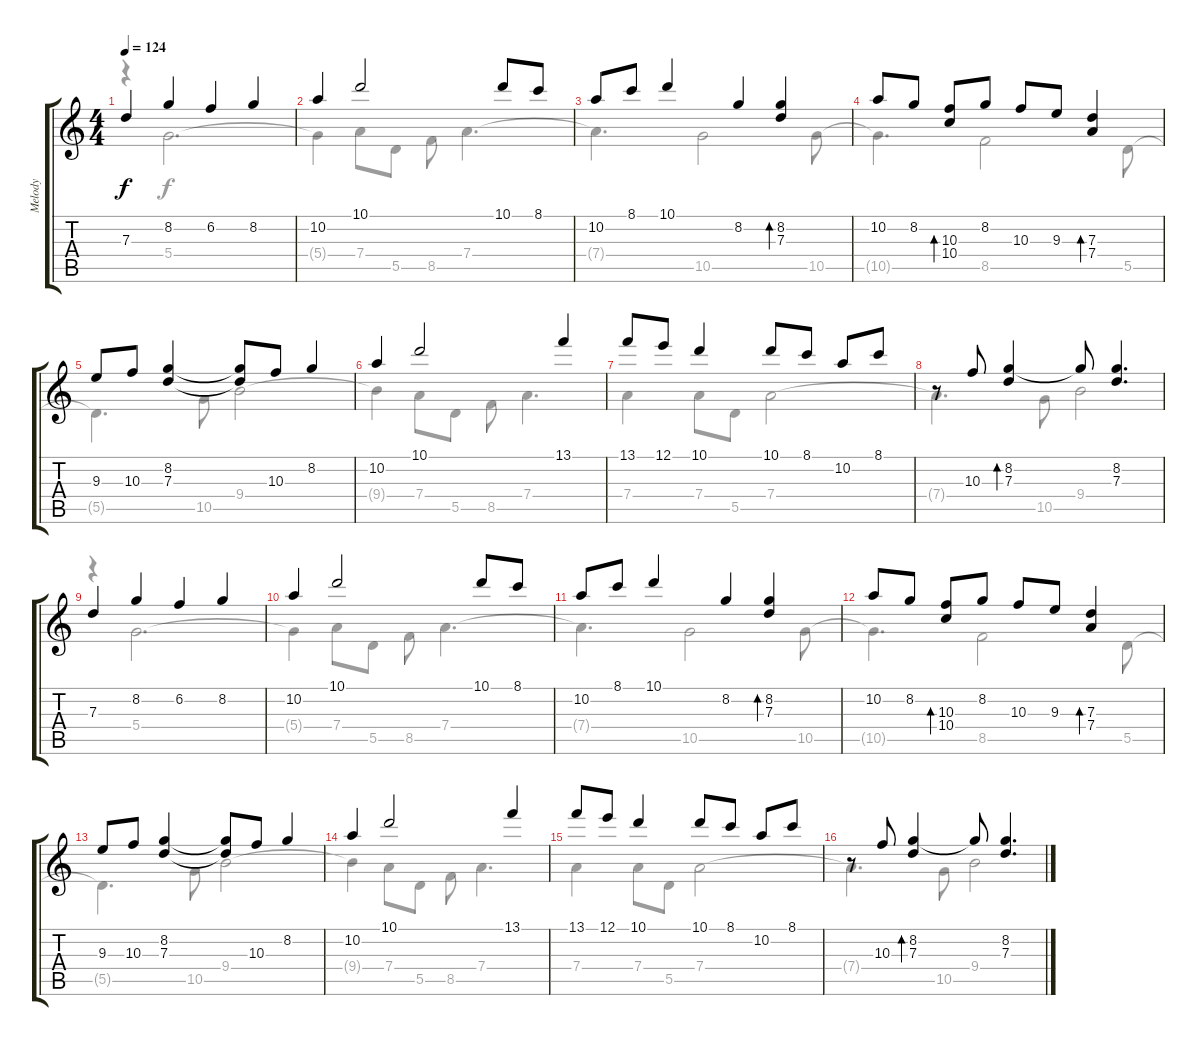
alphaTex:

\track ("Melody" "Melody") {instrument acousticguitarnylon}
\staff {score tabs}
\tuning (E4 B3 G3 D3 A2 E2) {hide}
\voice
\ts (4 4)
\tempo 124
\clef g2
\ks c
7.3.4{dy f} 8.2.4 6.2.4 8.2.4 |
10.2.4 10.1.2 10.1.8 8.1.8 |
10.2.8 8.1.8 10.1.4 8.2.4 (8.2 7.3).4{bd 480} |
10.2.8 8.2.8 (10.3 10.4).8{bd 480} 8.2.8 10.3.8 9.3.8 (7.3 7.4).4{bd 480} |
9.3.8 10.3.8 (8.2 7.3).4 (8.2{t} 7.3{t}).8 10.3.8 8.2.4 |
10.2.4 10.1.2 13.1.4 |
13.1.8 12.1.8 10.1.4 10.1.8 8.1.8 10.2.8 8.1.8 |
r.8 10.3.8 (8.2 7.3).4{bd 480} 8.2{t}.8 (8.2 7.3).4{d} |
7.3.4 8.2.4 6.2.4 8.2.4 |
10.2.4 10.1.2 10.1.8 8.1.8 |
10.2.8 8.1.8 10.1.4 8.2.4 (8.2 7.3).4{bd 480} |
10.2.8 8.2.8 (10.3 10.4).8{bd 480} 8.2.8 10.3.8 9.3.8 (7.3 7.4).4{bd 480} |
9.3.8 10.3.8 (8.2 7.3).4 (8.2{t} 7.3{t}).8 10.3.8 8.2.4 |
10.2.4 10.1.2 13.1.4 |
13.1.8 12.1.8 10.1.4 10.1.8 8.1.8 10.2.8 8.1.8 |
r.8 10.3.8 (8.2 7.3).4{bd 480} 8.2{t}.8 (8.2 7.3).4{d}
\voice
\clef g2
\ottava regular
\simile none
\ks c
r.4{dy f} 5.4.2{d} |
5.4{t}.4 7.4.8 5.5.8 8.5.8 7.4.4{d} |
7.4{t}.4{d} 10.5.2 10.5.8 |
10.5{t}.4{d} 8.5.2 5.5.8 |
5.5{t}.4{d} 10.5.8 9.4.2 |
9.4{t}.4 7.4.8 5.5.8 8.5.8 7.4.4{d} |
7.4.4 7.4.8 5.5.8 7.4.2 |
7.4{t}.4{d} 10.5.8 9.4.2 |
r.4 5.4.2{d} |
5.4{t}.4 7.4.8 5.5.8 8.5.8 7.4.4{d} |
7.4{t}.4{d} 10.5.2 10.5.8 |
10.5{t}.4{d} 8.5.2 5.5.8 |
5.5{t}.4{d} 10.5.8 9.4.2 |
9.4{t}.4 7.4.8 5.5.8 8.5.8 7.4.4{d} |
7.4.4 7.4.8 5.5.8 7.4.2 |
7.4{t}.4{d} 10.5.8 9.4.2
